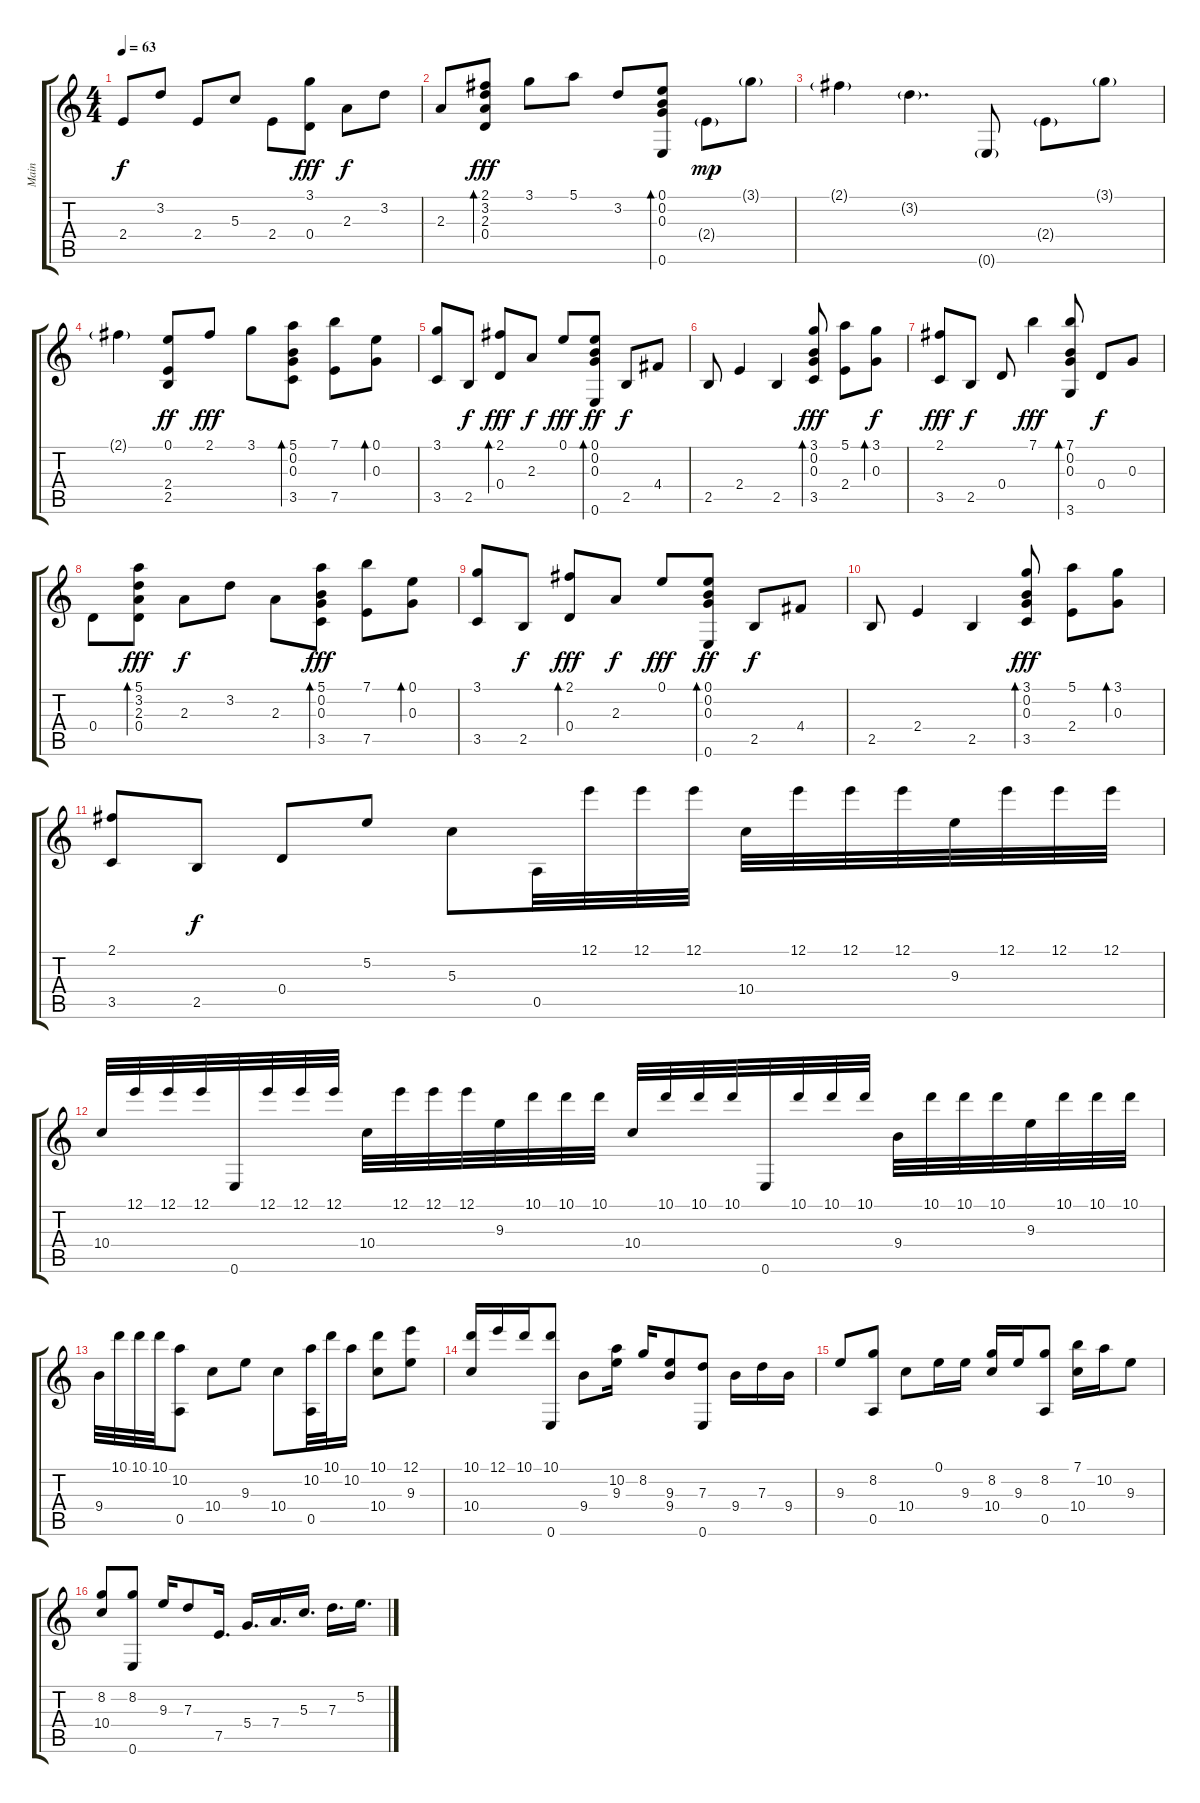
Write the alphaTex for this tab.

\track ("Main" "Main") {instrument acousticguitarnylon}
\staff {score tabs}
\tuning (E4 B3 G3 D3 A2 E2) {hide}
\ts (4 4)
\tempo 63
\clef g2
\ks c
2.4.8{dy f} 3.2.8 2.4.8 5.3.8 2.4.8 (3.1 0.4).8{dy fff} 2.3.8{dy f} 3.2.8 |
2.3.8 (2.1 3.2 2.3 0.4).8{bd 120 dy fff} 3.1.8 5.1.8 3.2.8 (0.1 0.2 0.3 0.6).8{bd 60} 2.4{g}.8{dy mp} 3.1{g}.8 |
2.1{g}.4 3.2{g}.4{d} 0.6{g}.8 2.4{g}.8 3.1{g}.8 |
2.1{g}.4 (0.1 2.4 2.5).8{dy ff} 2.1.8{dy fff} 3.1.8 (5.1 0.2 0.3 3.5).8{bd 480} (7.1 7.5).8 (0.1 0.3).8{bd 480} |
(3.1 3.5).8 2.5.8{dy f} (2.1 0.4).8{bd 480 dy fff} 2.3.8{dy f} 0.1.8{dy fff} (0.1 0.2 0.3 0.6).8{bd 480 dy ff} 2.5.8{dy f} 4.4.8 |
2.5.8 2.4.4 2.5.4 (3.1 0.2 0.3 3.5).8{bd 60 dy fff} (5.1 2.4).8 (3.1 0.3).8{bd 60 dy f} |
(2.1 3.5).8{dy fff} 2.5.8{dy f} 0.4.8 7.1.4{dy fff} (7.1 0.2 0.3 3.6).8{bd 60} 0.4.8{dy f} 0.3.8 |
0.4.8 (5.1 3.2 2.3 0.4).8{bd 60 dy fff} 2.3.8{dy f} 3.2.8 2.3.8 (5.1 0.2 0.3 3.5).8{bd 60 dy fff} (7.1 7.5).8 (0.1 0.3).8{bd 60} |
(3.1 3.5).8 2.5.8{dy f} (2.1 0.4).8{bd 480 dy fff} 2.3.8{dy f} 0.1.8{dy fff} (0.1 0.2 0.3 0.6).8{bd 480 dy ff} 2.5.8{dy f} 4.4.8 |
2.5.8 2.4.4 2.5.4 (3.1 0.2 0.3 3.5).8{bd 60 dy fff} (5.1 2.4).8 (3.1 0.3).8{bd 60} |
(2.1 3.5).8 2.5.8{dy f} 0.4.8 5.2.8 5.3.8 0.5.32 12.1.32 12.1.32 12.1.32 10.4.32 12.1.32 12.1.32 12.1.32 9.3.32 12.1.32 12.1.32 12.1.32 |
10.4.32 12.1.32 12.1.32 12.1.32 0.6.32 12.1.32 12.1.32 12.1.32 10.4.32 12.1.32 12.1.32 12.1.32 9.3.32 10.1.32 10.1.32 10.1.32 10.4.32 10.1.32 10.1.32 10.1.32 0.6.32 10.1.32 10.1.32 10.1.32 9.4.32 10.1.32 10.1.32 10.1.32 9.3.32 10.1.32 10.1.32 10.1.32 |
9.4.32 10.1.32 10.1.32 10.1.32 (10.2 0.5).8 10.4.8 9.3.8 10.4.8 (10.2 0.5).32 10.1.32 10.2.16 (10.1 10.4).8 (12.1 9.3).8 |
(10.1 10.4).16 12.1.16 10.1.16 (10.1 0.6).8 9.4.8 (10.2 9.3).16 8.2.16 (9.3 9.4).8 (7.3 0.6).8 9.4.16 7.3.16 9.4.16 |
9.3.8 (8.2 0.5).8 10.4.8 0.1.16 9.3.16 (8.2 10.4).16 9.3.16 (8.2 0.5).8 (7.1 10.4).16 10.2.16 9.3.8 |
(8.2 10.4).8 (8.2 0.6).8 9.3.16 7.3.8 7.5.16{d} 5.4.16{d} 7.4.16{d} 5.3.16{d} 7.3.16{d} 5.2.16{d}
